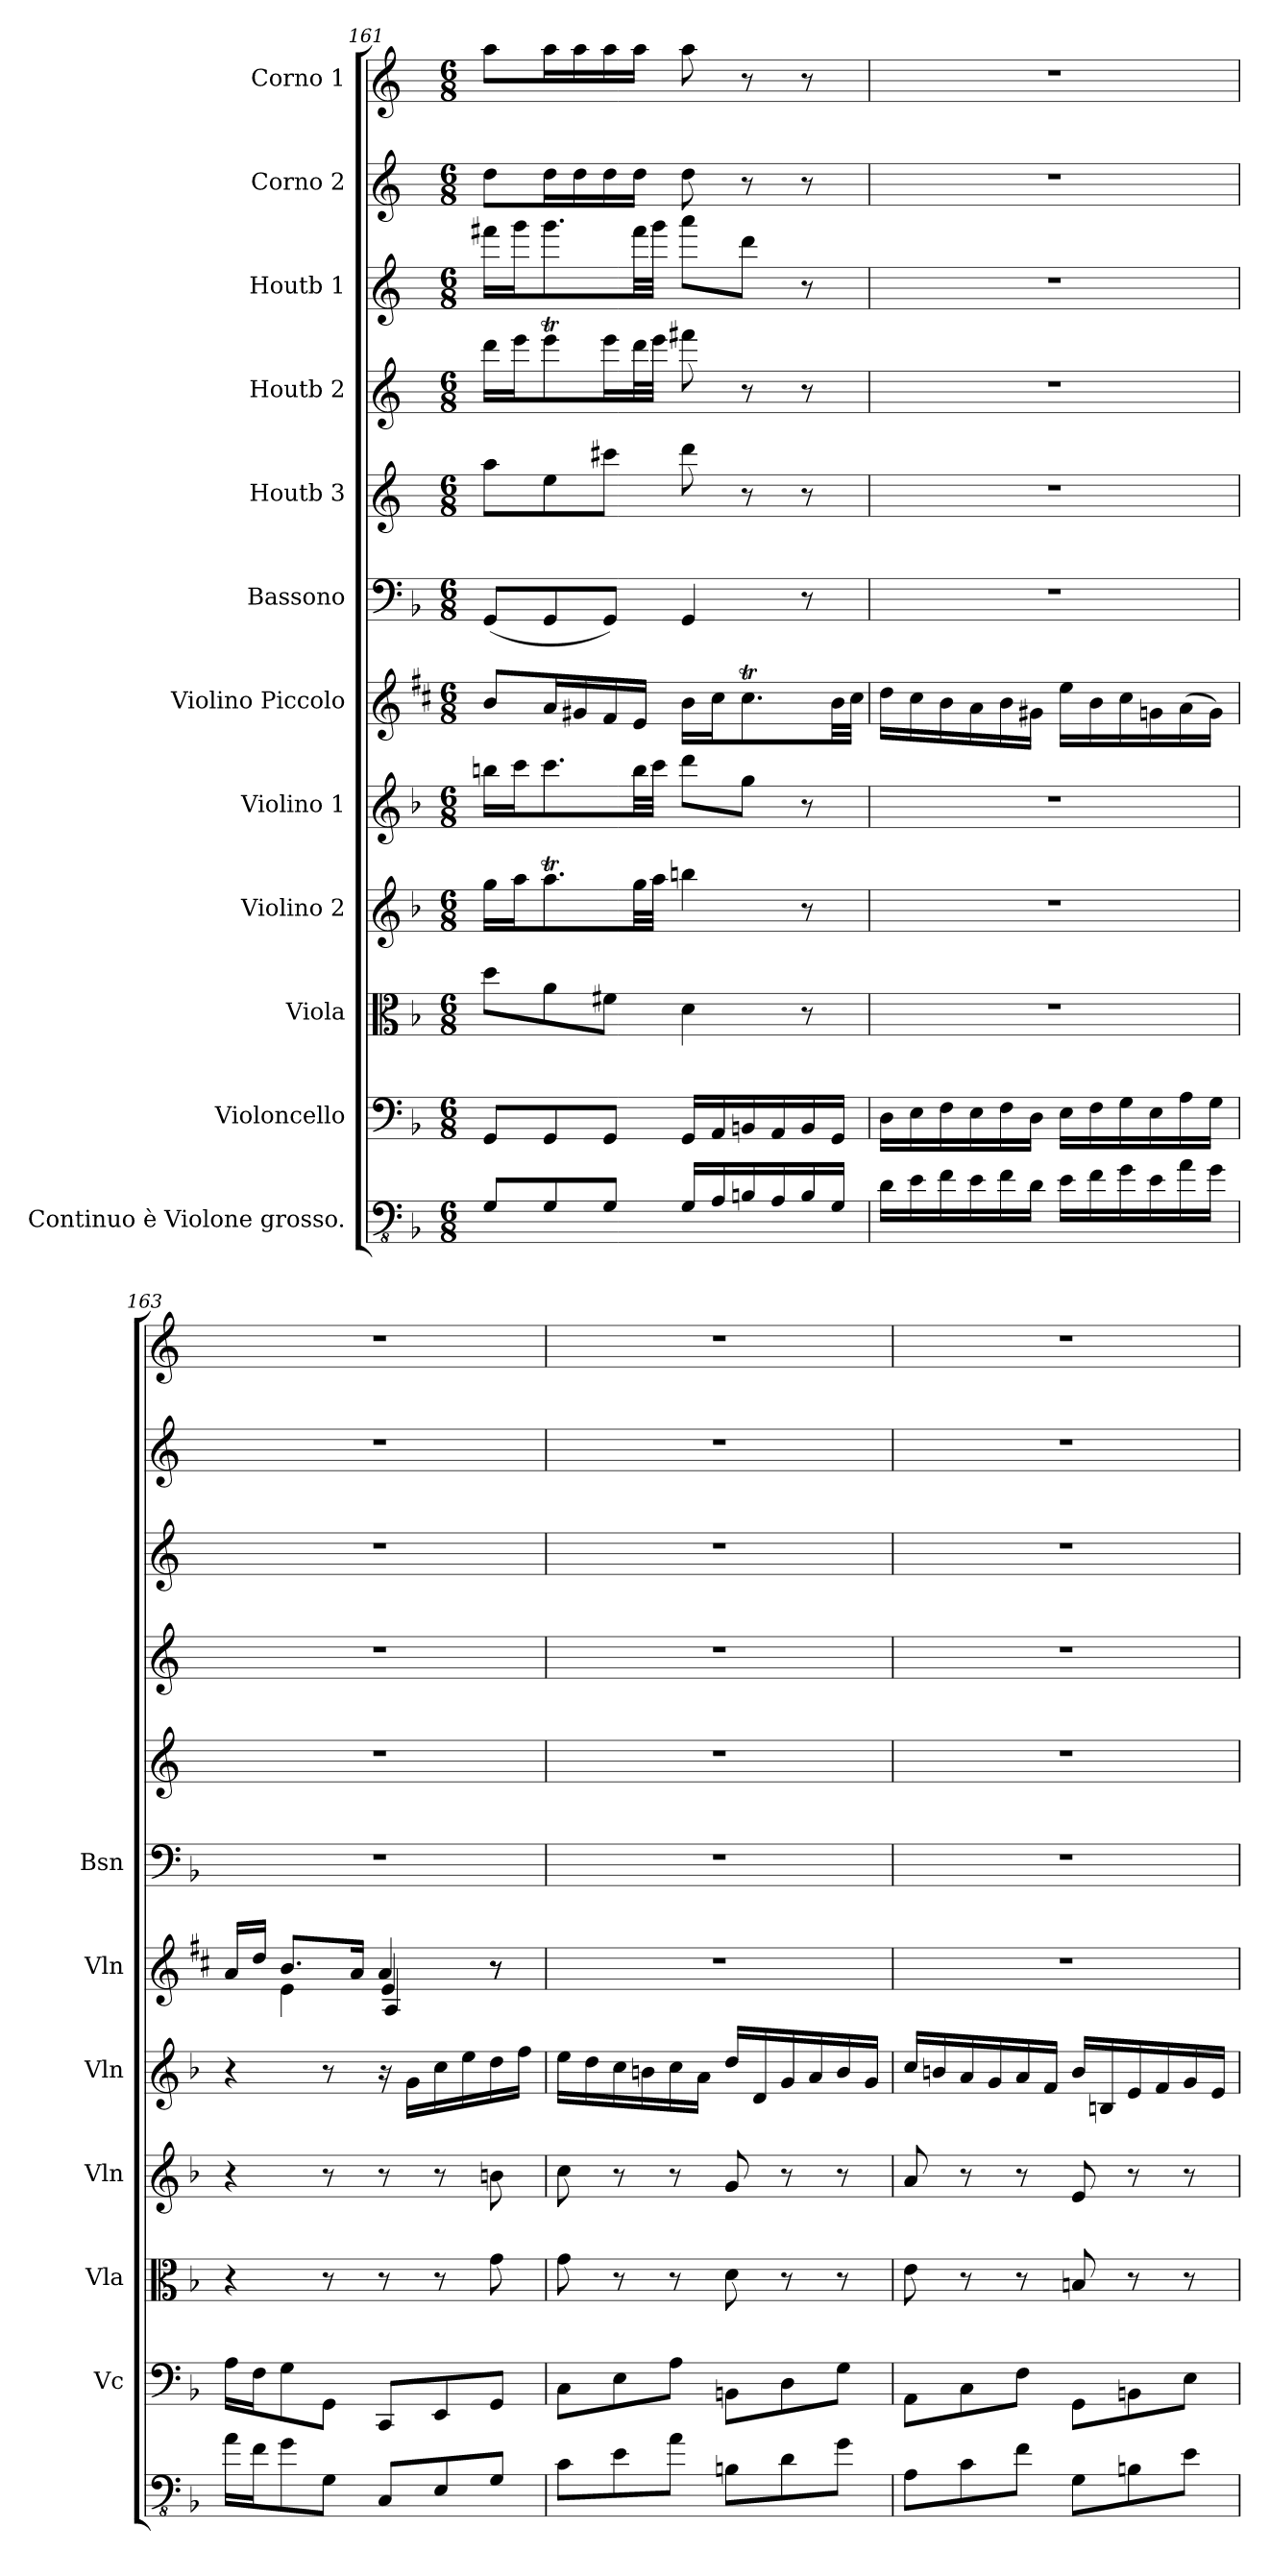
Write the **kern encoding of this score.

**kern	**kern	**kern	**kern	**kern	**dynam	**kern	**kern	**kern	**kern	**kern	**kern	**kern
*part12	*part11	*part10	*part9	*part8	*part8	*part7	*part6	*part5	*part4	*part3	*part2	*part1
*staff12	*staff11	*staff10	*staff9	*staff8	*staff8	*staff7	*staff6	*staff5	*staff4	*staff3	*staff2	*staff1
*I"Continuo è Violone grosso.	*I"Violoncello	*I"Viola	*I"Violino 2	*I"Violino 1	*	*I"Violino Piccolo	*I"Bassono	*I"Houtb 3	*I"Houtb 2	*I"Houtb 1	*I"Corno 2	*I"Corno 1
*	*I'Vc	*I'Vla	*I'Vln	*I'Vln	*	*I'Vln	*I'Bsn	*	*	*	*	*
*clefFv4	*clefF4	*clefC3	*clefG2	*clefG2	*	*clefG2	*clefF4	*clefG2	*clefG2	*clefG2	*clefG2	*clefG2
*ITrd7c12	*	*	*	*	*	*ITrd-2c-3	*	*ITrd4c7	*ITrd4c7	*ITrd4c7	*ITrd4c7	*ITrd4c7
*k[b-]	*k[b-]	*k[b-]	*k[b-]	*k[b-]	*	*k[b-]	*k[b-]	*k[b-]	*k[b-]	*k[b-]	*k[b-]	*k[b-]
*M6/8	*M6/8	*M6/8	*M6/8	*M6/8	*	*M6/8	*M6/8	*M6/8	*M6/8	*M6/8	*M6/8	*M6/8
=161	=161	=161	=161	=161	=161	=161	=161	=161	=161	=161	=161	=161
8GGG/L	8GG/L	8dd\L	16gg\LL	16bbn\LL	.	8dd/L	(8GG/L	8dd\L	16gg\LL	16bbn\LL	8g\L	8dd\L
.	.	.	16aa\J	16ccc\J	.	.	.	.	16aa\J	16ccc\J	.	.
8GGG/	8GG/	8a\	8.aat\	8.ccc\	.	16cc/L	8GG/	8a\	8aat\	8.ccc\	16g\L	16dd\L
.	.	.	.	.	.	16bn/	.	.	.	.	16g\	16dd\
8GGG/J	8GG/J	8f#X\J	.	.	.	16a/	8GG/J)	8ff#X\J	16aa\L	.	16g\	16dd\
.	.	.	32gg\LL	32bb\LL	.	16g/JJ	.	.	32gg\L	32bb\LL	16g\JJ	16dd\JJ
.	.	.	32aa\JJJ	32ccc\JJJ	.	.	.	.	32aa\JJJ	32ccc\JJJ	.	.
16GGG/LL	16GG/LL	4d\	4bbn\	8ddd\L	.	16dd\LL	4GG/	8gg\	8bbn\	8ddd\L	8g\	8dd\
16AAA/	16AA/	.	.	.	.	16ee\J	.	.	.	.	.	.
16BBBn/	16BBn/	.	.	8gg\J	.	8.eet\	.	8r	8r	8gg\J	8r	8r
16AAA/	16AA/	.	.	.	.	.	.	.	.	.	.	.
16BBB/	16BB/	8r	8r	8r	.	.	8r	8r	8r	8r	8r	8r
16GGG/JJ	16GG/JJ	.	.	.	.	32dd\LL	.	.	.	.	.	.
.	.	.	.	.	.	32ee\JJJ	.	.	.	.	.	.
=162	=162	=162	=162	=162	=162	=162	=162	=162	=162	=162	=162	=162
16DD\LL	16D\LL	2.r	2.r	2.r	.	16ff\LL	2.r	2.r	2.r	2.r	2.r	2.r
16EE\	16E\	.	.	.	.	16ee\	.	.	.	.	.	.
16FF\	16F\	.	.	.	.	16dd\	.	.	.	.	.	.
16EE\	16E\	.	.	.	.	16cc\	.	.	.	.	.	.
16FF\	16F\	.	.	.	.	16dd\	.	.	.	.	.	.
16DD\JJ	16D\JJ	.	.	.	.	16bn\JJ	.	.	.	.	.	.
16EE\LL	16E\LL	.	.	.	.	16gg\LL	.	.	.	.	.	.
16FF\	16F\	.	.	.	.	16dd\	.	.	.	.	.	.
16GG\	16G\	.	.	.	.	16ee\	.	.	.	.	.	.
16EE\	16E\	.	.	.	.	16b-X\	.	.	.	.	.	.
16AA\	16A\	.	.	.	.	(16cc\	.	.	.	.	.	.
16GG\JJ	16G\JJ	.	.	.	.	16b-\JJ)	.	.	.	.	.	.
!!LO:PB:g=z
=163	=163	=163	=163	=163	=163	=163	=163	=163	=163	=163	=163	=163
*	*	*	*	*	*	*^	*	*	*	*	*	*
*	*	*	*	*	*	*	*^	*	*	*	*	*	*
16AA\LL	16A\LL	4r	4r	4r	.	16cc/LL	8ryy	4.ryy	2.r	2.r	2.r	2.r	2.r	2.r
16FF\J	16F\J	.	.	.	.	16ff/JJ	.	.	.	.	.	.	.	.
8GG\	8G\	.	.	.	.	8.dd/L	4g\	.	.	.	.	.	.	.
8GGG/J	8GG/J	8r	8r	8r	.	.	.	.	.	.	.	.	.	.
.	.	.	.	.	.	16cc/Jk	.	.	.	.	.	.	.	.
8CCC/L	8CC/L	8r	8r	16r	.	4cc/	4g/	4c/	.	.	.	.	.	.
!	!	!	!	!	!LO:DY:b	!	!	!	!	!	!	!	!	!
.	.	.	.	16g\LL	other-dynamics	.	.	.	.	.	.	.	.	.
8EEE/	8EE/	8r	8r	16cc\	.	.	.	.	.	.	.	.	.	.
.	.	.	.	16ee\	.	.	.	.	.	.	.	.	.	.
8GGG/J	8GG/J	8g\	8bn\	16dd\	.	8r	8r	8r	.	.	.	.	.	.
.	.	.	.	16ff\JJ	.	.	.	.	.	.	.	.	.	.
*	*	*	*	*	*	*v	*v	*v	*	*	*	*	*	*
=164	=164	=164	=164	=164	=164	=164	=164	=164	=164	=164	=164	=164
8CC\L	8C\L	8g\	8cc\	16ee\LL	.	2.r	2.r	2.r	2.r	2.r	2.r	2.r
.	.	.	.	16dd\	.	.	.	.	.	.	.	.
8EE\	8E\	8r	8r	16cc\	.	.	.	.	.	.	.	.
.	.	.	.	16bn\	.	.	.	.	.	.	.	.
8AA\J	8A\J	8r	8r	16cc\	.	.	.	.	.	.	.	.
.	.	.	.	16a\JJ	.	.	.	.	.	.	.	.
8BBBn\L	8BBn\L	8d\	8g/	16dd/LL	.	.	.	.	.	.	.	.
.	.	.	.	16d/	.	.	.	.	.	.	.	.
8DD\	8D\	8r	8r	16g/	.	.	.	.	.	.	.	.
.	.	.	.	16a/	.	.	.	.	.	.	.	.
8GG\J	8G\J	8r	8r	16b/	.	.	.	.	.	.	.	.
.	.	.	.	16g/JJ	.	.	.	.	.	.	.	.
=165	=165	=165	=165	=165	=165	=165	=165	=165	=165	=165	=165	=165
8AAA\L	8AA\L	8e\	8a/	16cc/LL	.	2.r	2.r	2.r	2.r	2.r	2.r	2.r
.	.	.	.	16bn/	.	.	.	.	.	.	.	.
8CC\	8C\	8r	8r	16a/	.	.	.	.	.	.	.	.
.	.	.	.	16g/	.	.	.	.	.	.	.	.
8FF\J	8F\J	8r	8r	16a/	.	.	.	.	.	.	.	.
.	.	.	.	16f/JJ	.	.	.	.	.	.	.	.
8GGG\L	8GG\L	8Bn/	8e/	16b/LL	.	.	.	.	.	.	.	.
.	.	.	.	16Bn/	.	.	.	.	.	.	.	.
8BBBn\	8BBn\	8r	8r	16e/	.	.	.	.	.	.	.	.
.	.	.	.	16f/	.	.	.	.	.	.	.	.
8EE\J	8E\J	8r	8r	16g/	.	.	.	.	.	.	.	.
.	.	.	.	16e/JJ	.	.	.	.	.	.	.	.
=	=	=	=	=	=	=	=	=	=	=	=	=
*-	*-	*-	*-	*-	*-	*-	*-	*-	*-	*-	*-	*-
